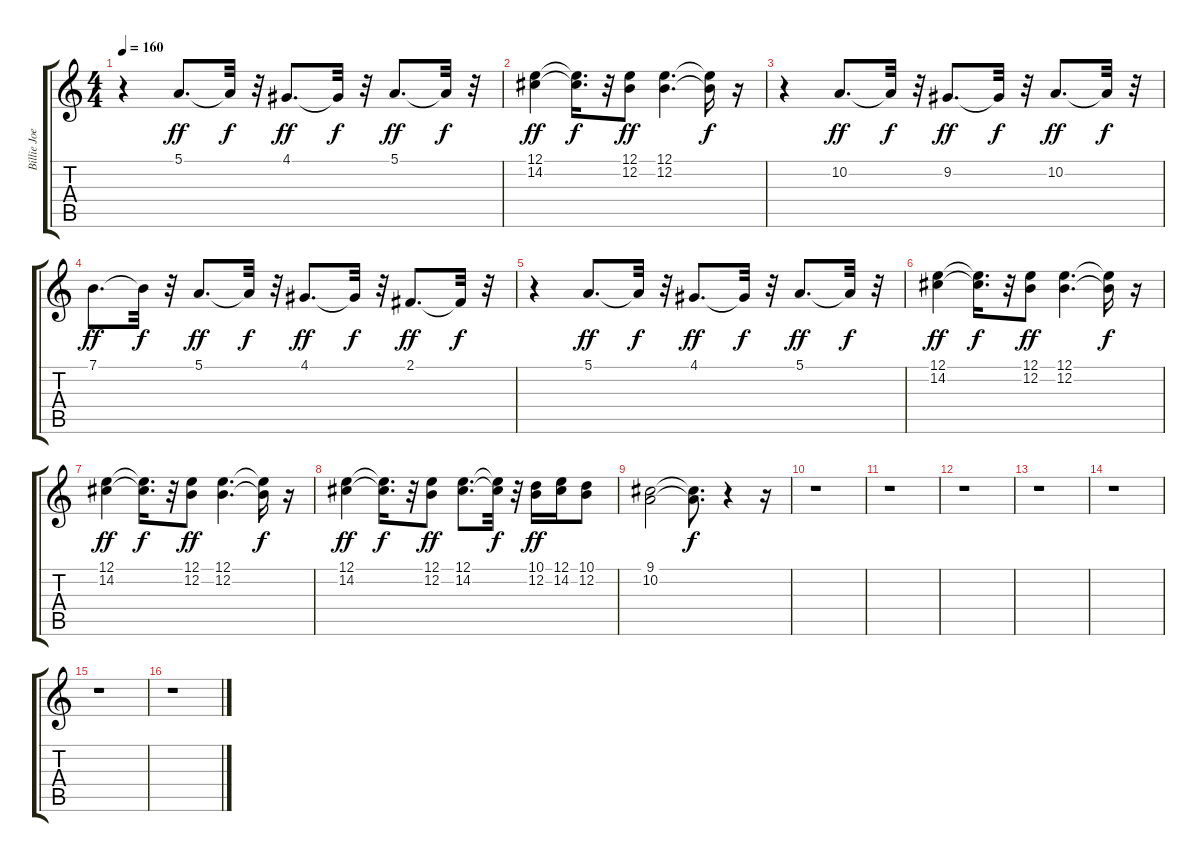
\track ("Billie Joe - Vocals" "Billie Joe") {instrument clarinet}
\staff {score tabs}
\tuning (E4 B3 G3 D3 A2 E2) {hide}
\ts (4 4)
\tempo 160
\clef g2
\ks c
r.4{dy f} 5.1.8{d dy ff} 5.1{t}.32{dy f} r.32 4.1.8{d dy ff} 4.1{t}.32{dy f} r.32 5.1.8{d dy ff} 5.1{t}.32{dy f} r.32 |
(12.1 14.2).4{dy ff} (12.1{t} 14.2{t}).16{d dy f} r.32 (12.1 12.2).8{dy ff} (12.1 12.2).4{d} (12.1{t} 12.2{t}).16{dy f} r.16 |
r.4 10.2.8{d dy ff} 10.2{t}.32{dy f} r.32 9.2.8{d dy ff} 9.2{t}.32{dy f} r.32 10.2.8{d dy ff} 10.2{t}.32{dy f} r.32 |
7.1.8{d dy ff} 7.1{t}.32{dy f} r.32 5.1.8{d dy ff} 5.1{t}.32{dy f} r.32 4.1.8{d dy ff} 4.1{t}.32{dy f} r.32 2.1.8{d dy ff} 2.1{t}.32{dy f} r.32 |
r.4 5.1.8{d dy ff} 5.1{t}.32{dy f} r.32 4.1.8{d dy ff} 4.1{t}.32{dy f} r.32 5.1.8{d dy ff} 5.1{t}.32{dy f} r.32 |
(12.1 14.2).4{dy ff} (12.1{t} 14.2{t}).16{d dy f} r.32 (12.1 12.2).8{dy ff} (12.1 12.2).4{d} (12.1{t} 12.2{t}).16{dy f} r.16 |
(12.1 14.2).4{dy ff} (12.1{t} 14.2{t}).16{d dy f} r.32 (12.1 12.2).8{dy ff} (12.1 12.2).4{d} (12.1{t} 12.2{t}).16{dy f} r.16 |
(12.1 14.2).4{dy ff} (12.1{t} 14.2{t}).16{d dy f} r.32 (12.1 12.2).8{dy ff} (12.1 14.2).8{d} (12.1{t} 14.2{t}).32{dy f} r.32 (10.1 12.2).16{dy ff} (12.1 14.2).16 (10.1 12.2).8 |
(9.1 10.2).2 (9.1{t} 10.2{t}).8{d dy f} r.4 r.16 |
r.1 |
r.1 |
r.1 |
r.1 |
r.1 |
r.1 |
r.1
